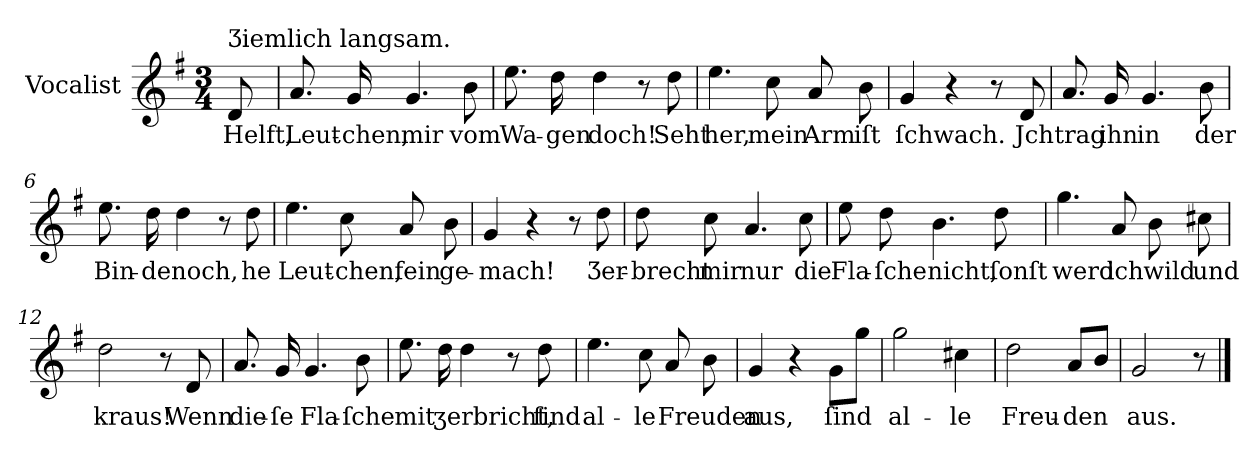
**kern	**text
*part1	*part1
*staff1	*staff1
*I"Vocalist	*
*clefG2	*
*k[f#]	*
*G:	*
*M3/4	*
=	=
!LO:TX:a:t=Ʒiemlich langsam.	!
8d	Helft,
=1	=1
8.a	Leut-
16g	-chen,
4.g	mir
8b	vom
=2	=2
8.ee	Wa-
16dd	-gen
4dd	doch!
8r	.
8dd	Seht
=3	=3
4.ee	her,
8cc	mein
8a	Arm
8b	iſt
=4	=4
4g	ſchwach.
4r	.
8r	.
8d	Jch
=5	=5
8.a	trag
16g	ihn
4.g	in
8b	der
=6	=6
8.ee	Bin-
16dd	-de
4dd	noch,
8r	.
8dd	he
=7	=7
4.ee	Leut-
8cc	-chen,
8a	fein
8b	ge-
=8	=8
4g	-mach!
4r	.
8r	.
8dd	Ʒer-
=9	=9
8dd	-brecht
8cc	mir
4.a	nur
8cc	die
=10	=10
8ee	Fla-
8dd	-ſche
4.b	nicht,
8dd	ſonſt
=11	=11
4.gg	werd
8a	ich
8b	wild
8cc#X	und
=12	=12
2dd	kraus!
8r	.
8d	Wenn
=13	=13
8.a	die-
16g	-ſe
4.g	Fla-
8b	-ſche
=14	=14
8.ee	mit
16dd	ʒerbricht,
4dd	.
8r	.
8dd	ſind
=15	=15
4.ee	al-
8cc	-le
8a	Freuden
8b	.
=16	=16
4g	aus,
4r	.
8gL	ſind
8ggJ	.
=17	=17
2gg	al-
4cc#X	-le
=18	=18
2dd	Freu-
8aL	-den
8bJ	.
=19	=19
2g	aus.
8r	.
==	==
*-	*-
